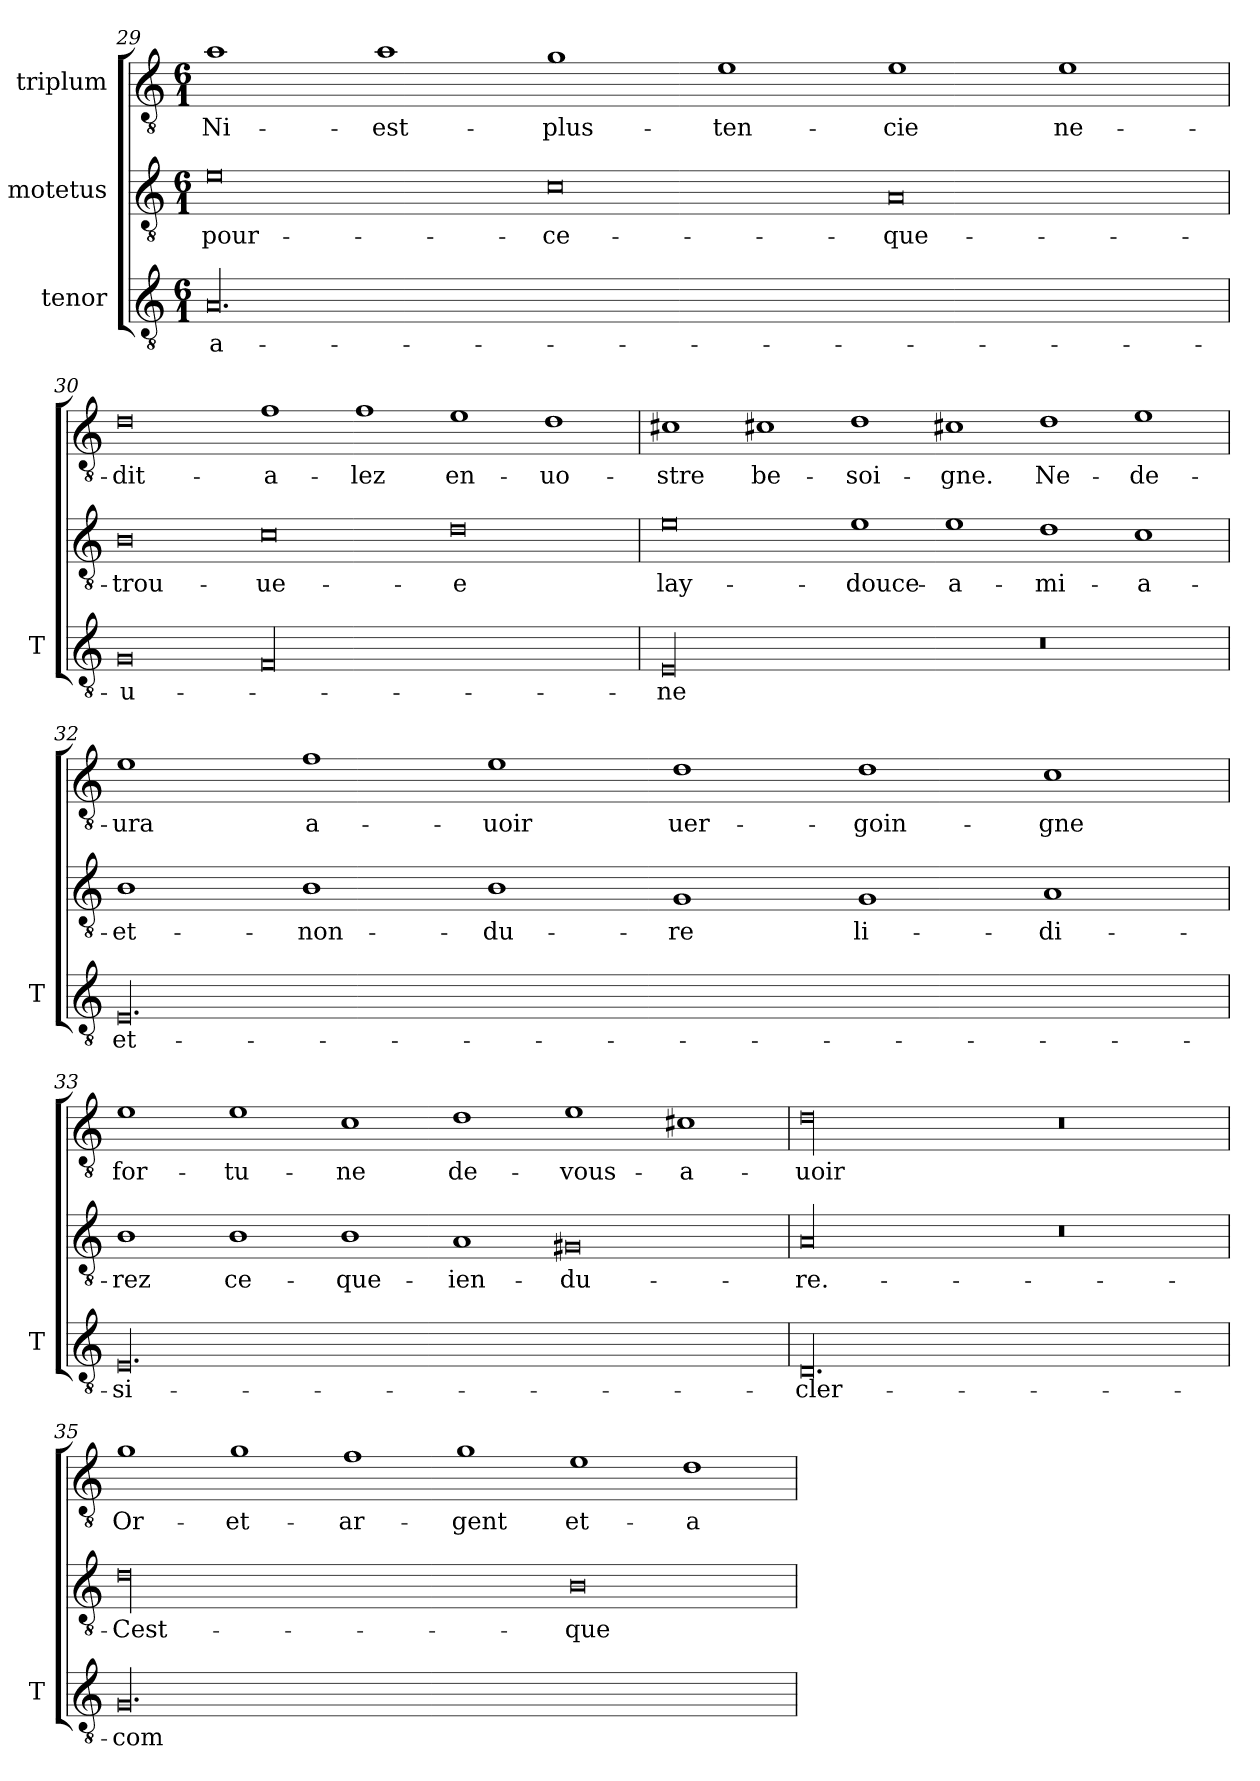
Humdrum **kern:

**kern	**text	**kern	**text	**kern	**text
*part3	*part3	*part2	*part2	*part1	*part1
*staff3	*staff3	*staff2	*staff2	*staff1	*staff1
*I"tenor	*	*I"motetus	*	*I"triplum	*
*I'T	*	*	*	*	*
*clefGv2	*	*clefGv2	*	*clefGv2	*
*k[]	*	*k[]	*	*k[]	*
*C:	*	*C:	*	*C:	*
*M6/1	*	*M6/1	*	*M6/1	*
=29	=29	=29	=29	=29	=29
00.A/	a-	0e\	pour-	1a\	Ni-
.	.	.	.	1a\	est-
.	.	0c\	ce-	1g\	plus-
.	.	.	.	1e\	ten-
.	.	0A/	que-	1e\	-cie
.	.	.	.	1e\	ne-
=30	=30	=30	=30	=30	=30
0G/	u-	0B\	trou-	0d\	dit-
00F/	.	0c\	-ue-	1f\	a-
.	.	.	.	1f\	-lez
.	.	0d\	-e	1e\	en-
.	.	.	.	1d\	uo-
!!LO:LB:g=z
=31	=31	=31	=31	=31	=31
00E/	-ne	0e\	lay-	1c#X\	-stre
.	.	.	.	1c#Xi\	be-
.	.	1e\	douce-	1d\	-soi-
.	.	1e\	a-	1c#Xi\	-gne.
0r	.	1d\	-mi-	1d\	Ne-
.	.	1c\	-a-	1e\	de-
=32	=32	=32	=32	=32	=32
00.E/	et-	1B\	et-	1e\	-ura
.	.	1B\	non-	1f\	a-
.	.	1B\	du-	1e\	-uoir
.	.	1G/	-re	1d\	uer-
.	.	1G/	li-	1d\	-goin-
.	.	1A/	di-	1c\	-gne
=33	=33	=33	=33	=33	=33
00.E/	si-	1B\	-rez	1e\	for-
.	.	1B\	ce-	1e\	-tu-
.	.	1B\	que-	1c\	-ne
.	.	1A/	ien-	1d\	de-
.	.	0G#Xi/	du-	1e\	vous-
.	.	.	.	1c#Xi\	a-
=34	=34	=34	=34	=34	=34
00.D/	cler-	00A/	re.-	00d\	-uoir
.	.	0r	.	0r	.
!!LO:PB:g=z
=35	=35	=35	=35	=35	=35
00.G/	com-	00d\	Cest-	1g\	Or-
.	.	.	.	1g\	et-
.	.	.	.	1f\	ar-
.	.	.	.	1g\	-gent
.	.	0B\	que-	1e\	et-
.	.	.	.	1d\	a-
=	=	=	=	=	=
*-	*-	*-	*-	*-	*-
